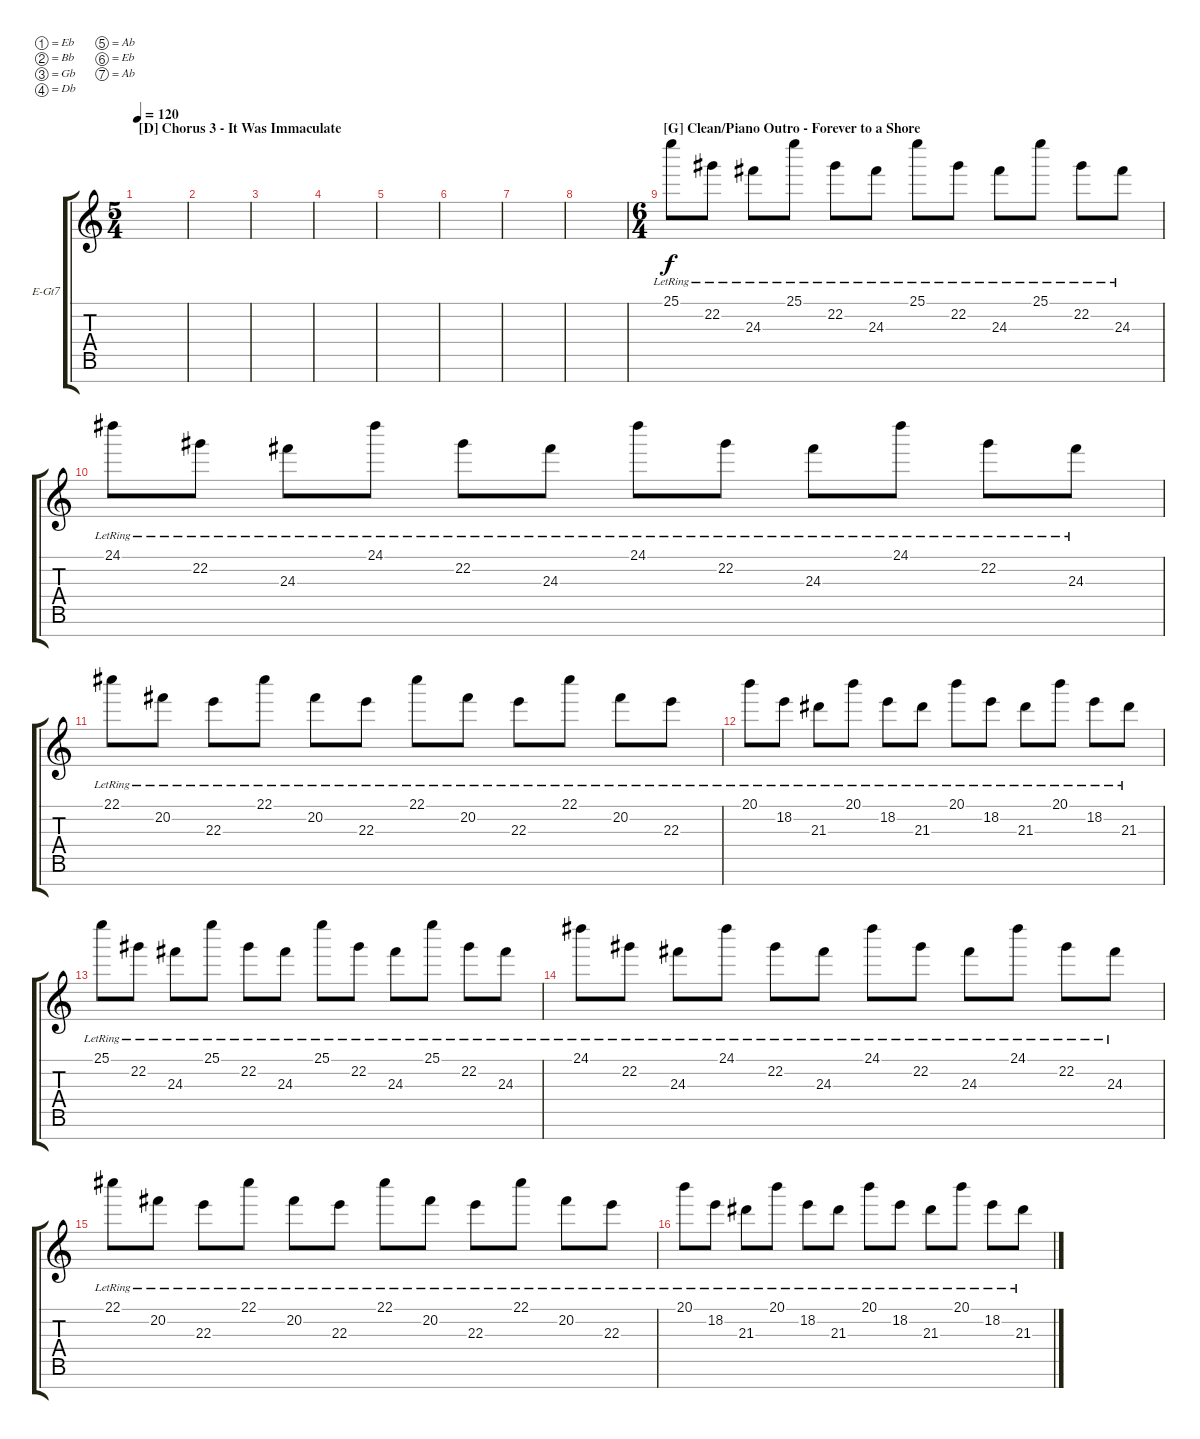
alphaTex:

\defaultSystemsLayout 4
\bracketExtendMode groupsimilarinstruments
\firstSystemTrackNameOrientation horizontal
\otherSystemsTrackNameOrientation horizontal
\track ("Piano" "E-Gt7") {instrument electricguitarclean}
\staff {score tabs}
\tuning (Eb4 Bb3 Gb3 Db3 Ab2 Eb2 Ab1)
\ts (5 4)
\section ("D" "Chorus 3 - It Was Immaculate")
\tempo 120
\clef g2
\ks c
|
|
|
|
|
|
|
|
\ts (6 4)
\section ("G" "Clean/Piano Outro - Forever to a Shore")
25.1{lr}.8 22.2{lr}.8 24.3{lr}.8 25.1{lr}.8 22.2{lr}.8 24.3{lr}.8 25.1{lr}.8 22.2{lr}.8 24.3{lr}.8 25.1{lr}.8 22.2{lr}.8 24.3{lr}.8 |
24.1{lr}.8 22.2{lr}.8 24.3{lr}.8 24.1{lr}.8 22.2{lr}.8 24.3{lr}.8 24.1{lr}.8 22.2{lr}.8 24.3{lr}.8 24.1{lr}.8 22.2{lr}.8 24.3{lr}.8 |
22.1{lr}.8 20.2{lr}.8 22.3{lr}.8 22.1{lr}.8 20.2{lr}.8 22.3{lr}.8 22.1{lr}.8 20.2{lr}.8 22.3{lr}.8 22.1{lr}.8 20.2{lr}.8 22.3{lr}.8 |
20.1{lr}.8 18.2{lr}.8 21.3{lr}.8 20.1{lr}.8 18.2{lr}.8 21.3{lr}.8 20.1{lr}.8 18.2{lr}.8 21.3{lr}.8 20.1{lr}.8 18.2{lr}.8 21.3{lr}.8 |
25.1{lr}.8 22.2{lr}.8 24.3{lr}.8 25.1{lr}.8 22.2{lr}.8 24.3{lr}.8 25.1{lr}.8 22.2{lr}.8 24.3{lr}.8 25.1{lr}.8 22.2{lr}.8 24.3{lr}.8 |
24.1{lr}.8 22.2{lr}.8 24.3{lr}.8 24.1{lr}.8 22.2{lr}.8 24.3{lr}.8 24.1{lr}.8 22.2{lr}.8 24.3{lr}.8 24.1{lr}.8 22.2{lr}.8 24.3{lr}.8 |
22.1{lr}.8 20.2{lr}.8 22.3{lr}.8 22.1{lr}.8 20.2{lr}.8 22.3{lr}.8 22.1{lr}.8 20.2{lr}.8 22.3{lr}.8 22.1{lr}.8 20.2{lr}.8 22.3{lr}.8 |
20.1{lr}.8 18.2{lr}.8 21.3{lr}.8 20.1{lr}.8 18.2{lr}.8 21.3{lr}.8 20.1{lr}.8 18.2{lr}.8 21.3{lr}.8 20.1{lr}.8 18.2{lr}.8 21.3{lr}.8
